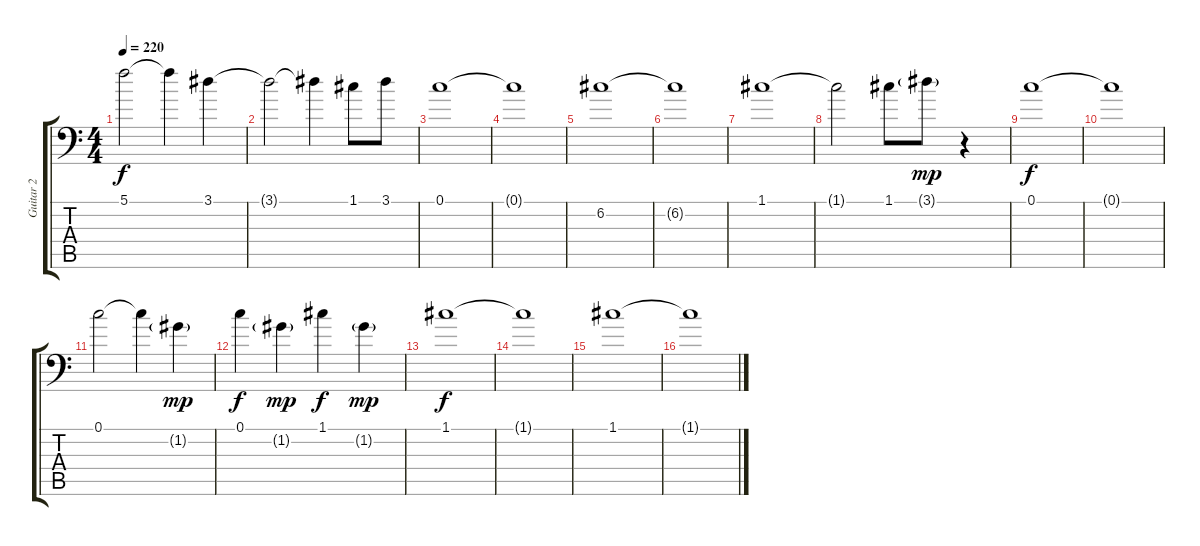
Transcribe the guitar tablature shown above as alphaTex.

\track ("Guitar 2" "Guitar 2") {instrument distortionguitar}
\staff {score tabs}
\tuning (C4 G3 Eb3 Bb2 F2 Bb1) {hide}
\ts (4 4)
\tempo 220
\clef f4
\ks c
5.1.2{dy f} 5.1{t}.4 3.1.4 |
3.1{t}.2 3.1{t}.4 1.1.8 3.1.8 |
0.1.1 |
0.1{t}.1 |
6.2.1{instrument acousticguitarsteel} |
6.2{t}.1 |
1.1.1 |
1.1{t}.2 1.1.8 3.1{g}.8{dy mp} r.4 |
0.1.1{dy f} |
0.1{t}.1 |
0.1.2 0.1{t}.4 1.2{g}.4{dy mp} |
0.1.4{dy f} 1.2{g}.4{dy mp} 1.1.4{dy f} 1.2{g}.4{dy mp} |
1.1.1{dy f} |
1.1{t}.1 |
1.1.1 |
1.1{t}.1
